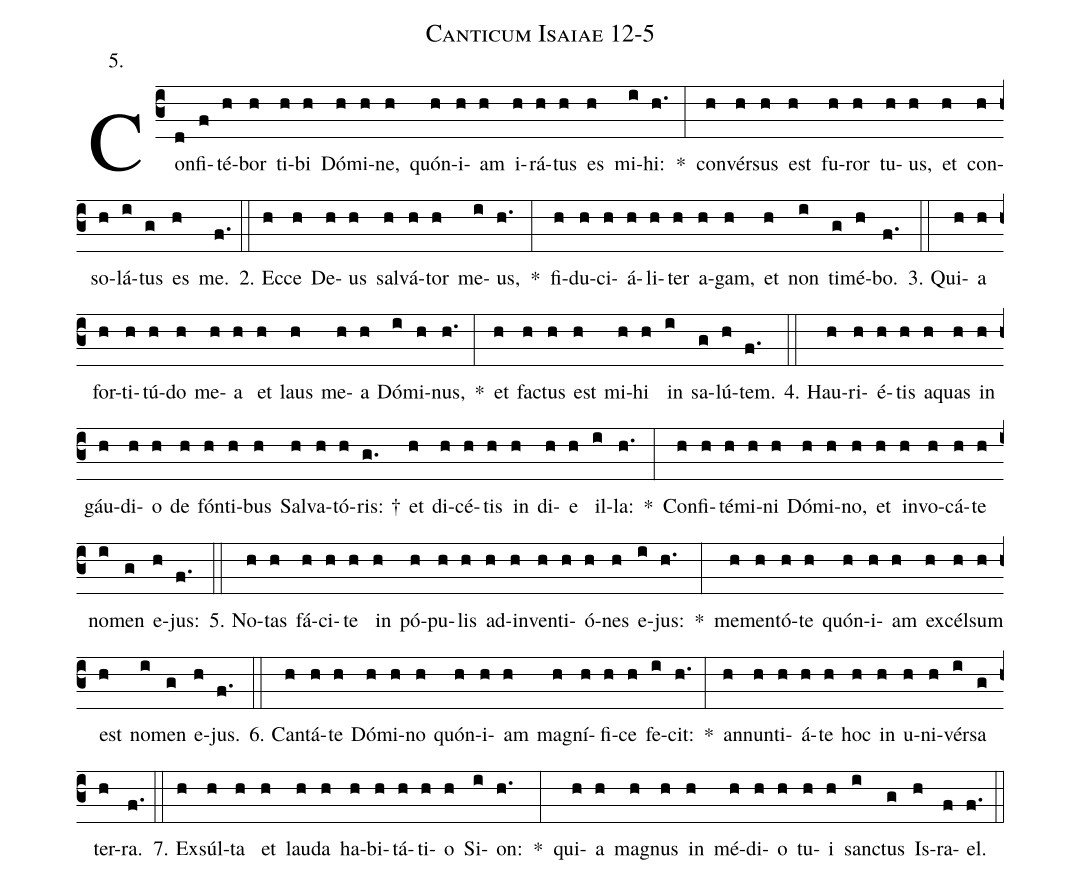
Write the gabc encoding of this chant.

name: Canticum Isaiae 12-5;
annotation: 5.;
%%
(c3)Con(d)fi(f)té(h)bor(h) ti(h)bi(h) Dó(h)mi(h)ne,(h) quón(h)i(h)am(h) i(h)rá(h)tus(h) es(h) mi(i)hi:(h.) *(:) con(h)vér(h)sus(h) est(h) fu(h)ror(h) tu(h)us,(h) et(h) con(h)so(h)lá(i)tus(g) es(h) me.(f.) (::)
2. Ec(h)ce(h) De(h)us(h) sal(h)vá(h)tor(h) me(i)us,(h.) *(:) fi(h)du(h)ci(h)á(h)li(h)ter(h) a(h)gam,(h) et(h) non(i) ti(g)mé(h)bo.(f.) (::)
3. Qui(h)a(h) for(h)ti(h)tú(h)do(h) me(h)a(h) et(h) laus(h) me(h)a(h) Dó(i)mi(h)nus,(h.) *(:) et(h) fac(h)tus(h) est(h) mi(h)hi(h) in(i) sa(g)lú(h)tem.(f.) (::)
4. Hau(h)ri(h)é(h)tis(h) a(h)quas(h) in(h) gáu(h)di(h)o(h) de(h) fón(h)ti(h)bus(h) Sal(h)va(h)tó(h)ris: †(g.) et(h) di(h)cé(h)tis(h) in(h) di(h)e(h) il(i)la:(h.) *(:) Con(h)fi(h)té(h)mi(h)ni(h) Dó(h)mi(h)no,(h) et(h) in(h)vo(h)cá(h)te(h) no(i)men(g) e(h)jus:(f.) (::)
5. No(h)tas(h) fá(h)ci(h)te(h) in(h) pó(h)pu(h)lis(h) ad(h)in(h)ven(h)ti(h)ó(h)nes(h) e(i)jus:(h.) *(:) me(h)men(h)tó(h)te(h) quón(h)i(h)am(h) ex(h)cél(h)sum(h) est(h) no(i)men(g) e(h)jus.(f.) (::)
6. Can(h)tá(h)te(h) Dó(h)mi(h)no(h) quón(h)i(h)am(h) ma(h)gní(h)fi(h)ce(h) fe(i)cit:(h.) *(:) an(h)nun(h)ti(h)á(h)te(h) hoc(h) in(h) u(h)ni(h)vér(i)sa(g) ter(h)ra.(f.) (::)
7. Ex(h)súl(h)ta(h) et(h) lau(h)da(h) ha(h)bi(h)tá(h)ti(h)o(h) Si(i)on:(h.) *(:) qui(h)a(h) ma(h)gnus(h) in(h) mé(h)di(h)o(h) tu(h)i(h) sanc(i)tus(g) Is(h)ra(f)el.(f.) (::)
